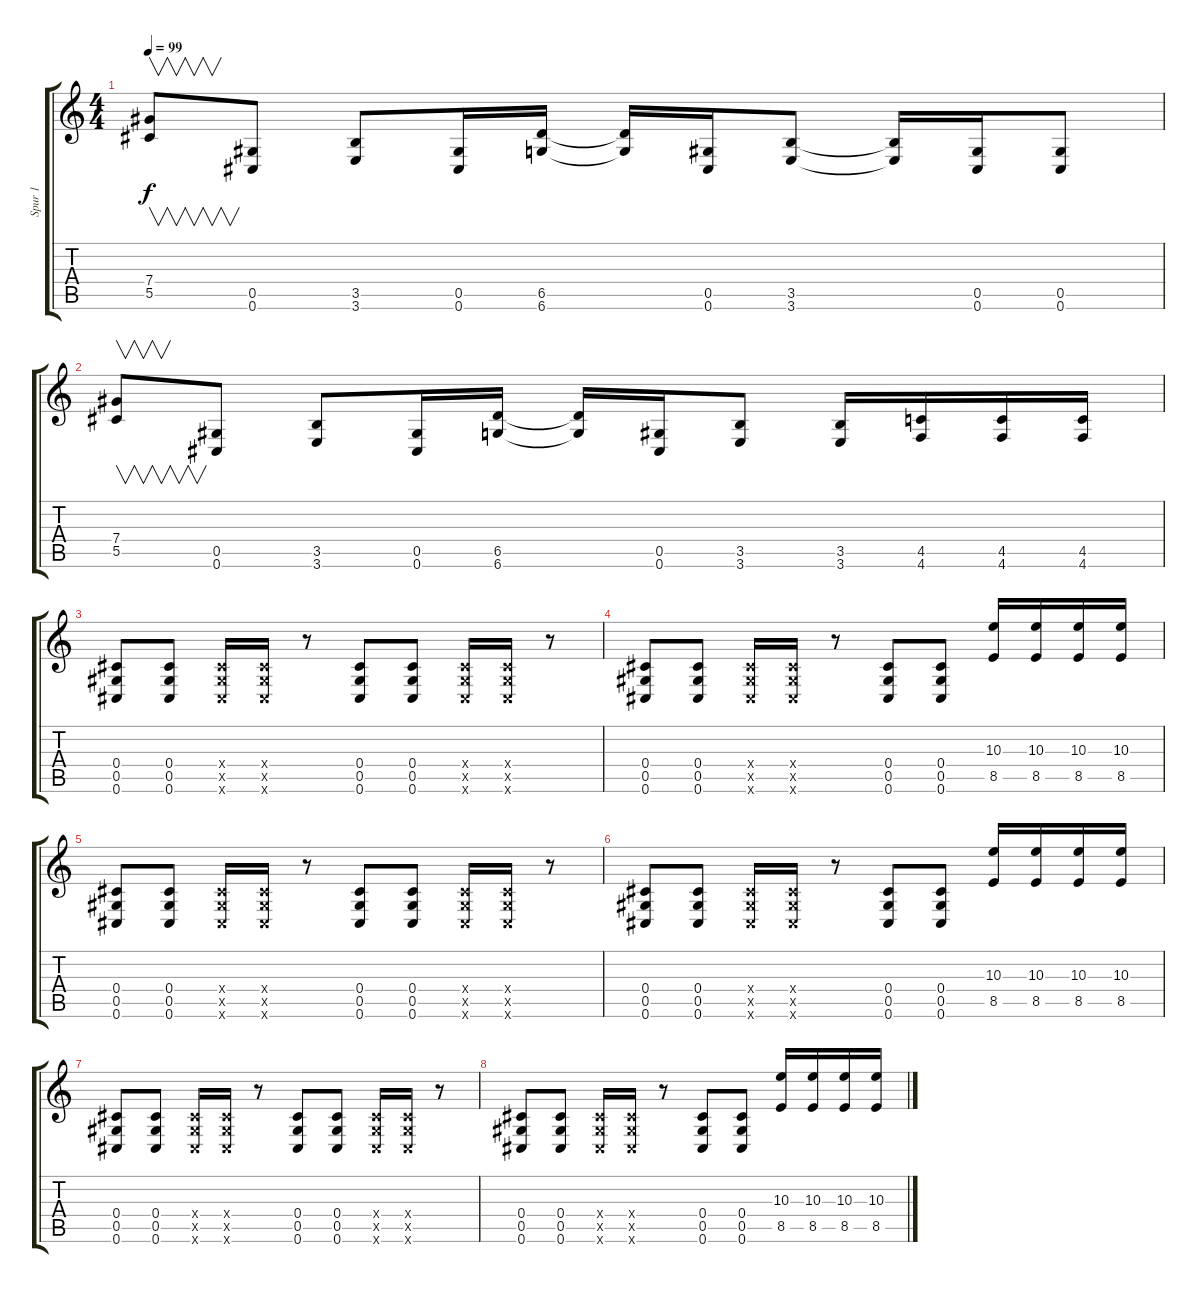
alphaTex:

\track ("Spur 1" "Spur 1") {instrument overdrivenguitar}
\staff {score tabs}
\tuning (Eb4 Bb3 Gb3 Db3 Ab2 Db2) {hide}
\ts (4 4)
\tempo 99
\clef g2
\ks c
(7.4 5.5).8{v dy f} (0.5 0.6).8 (3.5 3.6).8 (0.5 0.6).16 (6.5 6.6).16 (6.5{t} 6.6{t}).16 (0.5 0.6).16 (3.5 3.6).8 (3.5{t} 3.6{t}).16 (0.5 0.6).16 (0.5 0.6).8 |
(7.4 5.5).8{v} (0.5 0.6).8 (3.5 3.6).8 (0.5 0.6).16 (6.5 6.6).16 (6.5{t} 6.6{t}).16 (0.5 0.6).16 (3.5 3.6).8 (3.5 3.6).16 (4.5 4.6).16 (4.5 4.6).16 (4.5 4.6).16 |
(0.4 0.5 0.6).8 (0.4 0.5 0.6).8 (0.4{x} 0.5{x} 0.6{x}).16 (0.4{x} 0.5{x} 0.6{x}).16 r.8 (0.4 0.5 0.6).8 (0.4 0.5 0.6).8 (0.4{x} 0.5{x} 0.6{x}).16 (0.4{x} 0.5{x} 0.6{x}).16 r.8 |
(0.4 0.5 0.6).8 (0.4 0.5 0.6).8 (0.4{x} 0.5{x} 0.6{x}).16 (0.4{x} 0.5{x} 0.6{x}).16 r.8 (0.4 0.5 0.6).8 (0.4 0.5 0.6).8 (10.3 8.5).16 (10.3 8.5).16 (10.3 8.5).16 (10.3 8.5).16 |
(0.4 0.5 0.6).8 (0.4 0.5 0.6).8 (0.4{x} 0.5{x} 0.6{x}).16 (0.4{x} 0.5{x} 0.6{x}).16 r.8 (0.4 0.5 0.6).8 (0.4 0.5 0.6).8 (0.4{x} 0.5{x} 0.6{x}).16 (0.4{x} 0.5{x} 0.6{x}).16 r.8 |
(0.4 0.5 0.6).8 (0.4 0.5 0.6).8 (0.4{x} 0.5{x} 0.6{x}).16 (0.4{x} 0.5{x} 0.6{x}).16 r.8 (0.4 0.5 0.6).8 (0.4 0.5 0.6).8 (10.3 8.5).16 (10.3 8.5).16 (10.3 8.5).16 (10.3 8.5).16 |
(0.4 0.5 0.6).8 (0.4 0.5 0.6).8 (0.4{x} 0.5{x} 0.6{x}).16 (0.4{x} 0.5{x} 0.6{x}).16 r.8 (0.4 0.5 0.6).8 (0.4 0.5 0.6).8 (0.4{x} 0.5{x} 0.6{x}).16 (0.4{x} 0.5{x} 0.6{x}).16 r.8 |
(0.4 0.5 0.6).8 (0.4 0.5 0.6).8 (0.4{x} 0.5{x} 0.6{x}).16 (0.4{x} 0.5{x} 0.6{x}).16 r.8 (0.4 0.5 0.6).8 (0.4 0.5 0.6).8 (10.3 8.5).16 (10.3 8.5).16 (10.3 8.5).16 (10.3 8.5).16
